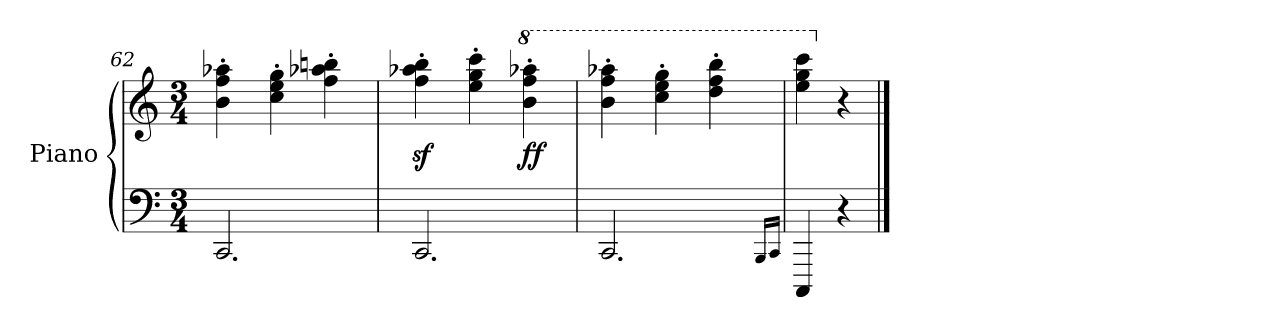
**kern	**kern	**dynam
*part1	*part1	*part1
*staff2	*staff1	*staff1/2
*I"Piano	*	*
*I'Pno.	*	*
*clefF4	*clefG2	*
*k[]	*k[]	*
*M3/4	*M3/4	*
=62	=62	=62
*^	*	*
2.CC/	8DD!yy	4b\' 4ff\' 4aa-X\'	.
.	8CC!yy	.	.
.	8DD!yy	4cc\' 4ee\' 4gg\'	.
.	8CC!yy	.	.
.	8DD!yy	4ff\' 4aa-X\' 4bbn\'	.
.	8CC!yy	.	.
!!LO:LB:g=z
=63	=63	=63	=63
2.CC/	8DD!yy	4ff\z<' 4aa-X\z<' 4bb\z<'	.
.	8CC!yy	.	.
.	8DD!yy	4ee\' 4gg\' 4ccc\'	.
.	8CC!yy	.	.
*	*	*8va	*
!	!	!	!LO:DY:b
.	8DD!yy	4bb\' 4fff\' 4aaa-X\'	ff
.	8CC!yy	.	.
=64	=64	=64	=64
2.CC/	8DD!yy	4bb\' 4fff\' 4aaa-X\'	.
.	8CC!yy	.	.
.	8DD!yy	4ccc\' 4eee\' 4ggg\'	.
.	8CC!yy	.	.
.	8BBB!yy	4ddd\' 4fff\' 4bbb\'	.
.	8CC!yy	.	.
*v	*v	*	*
16qBBB/LL	.	.
16qCC/JJ	.	.
=65	=65	=65
4CCC/	4eee\ 4ggg\ 4cccc\	.
*	*X8va	*
4r	4r	.
==	==	==
*-	*-	*-
